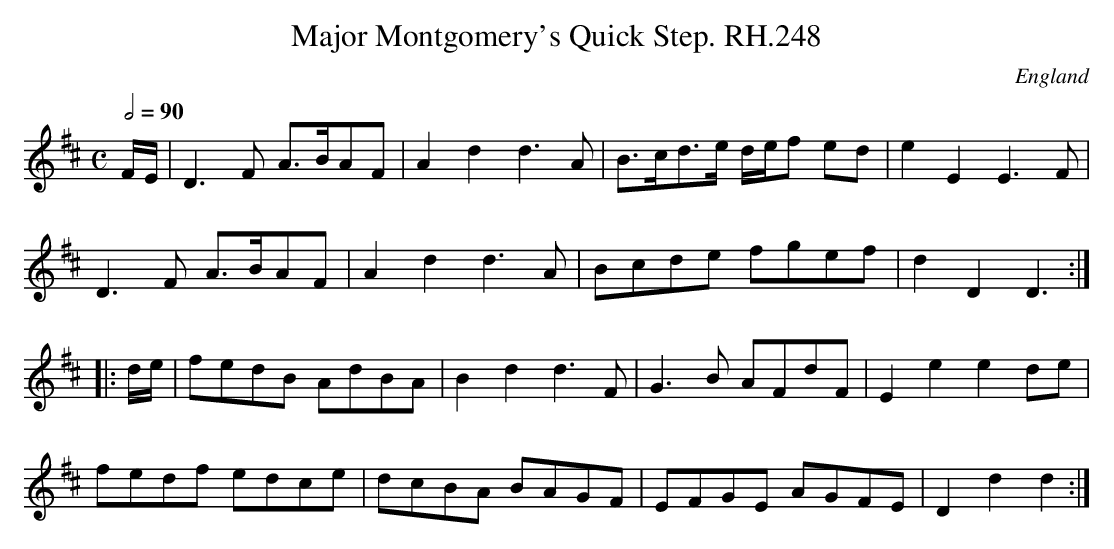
X:1
T:Major Montgomery's Quick Step. RH.248
O:England
M:C
L:1/8
Q:2/4=90
K:D
F/E/|D3F A>BAF|A2d2d3A|B>cd>e d/e/f ed|e2E2E3F|
D3F A>BAF|A2d2d3A|Bcde fgef|d2D2D3:|
|:d/e/|fedB AdBA|B2d2d3F|G3B AFdF|E2e2e2de|
fedf edce|dcBA BAGF|EFGE AGFE|D2d2d2:|
